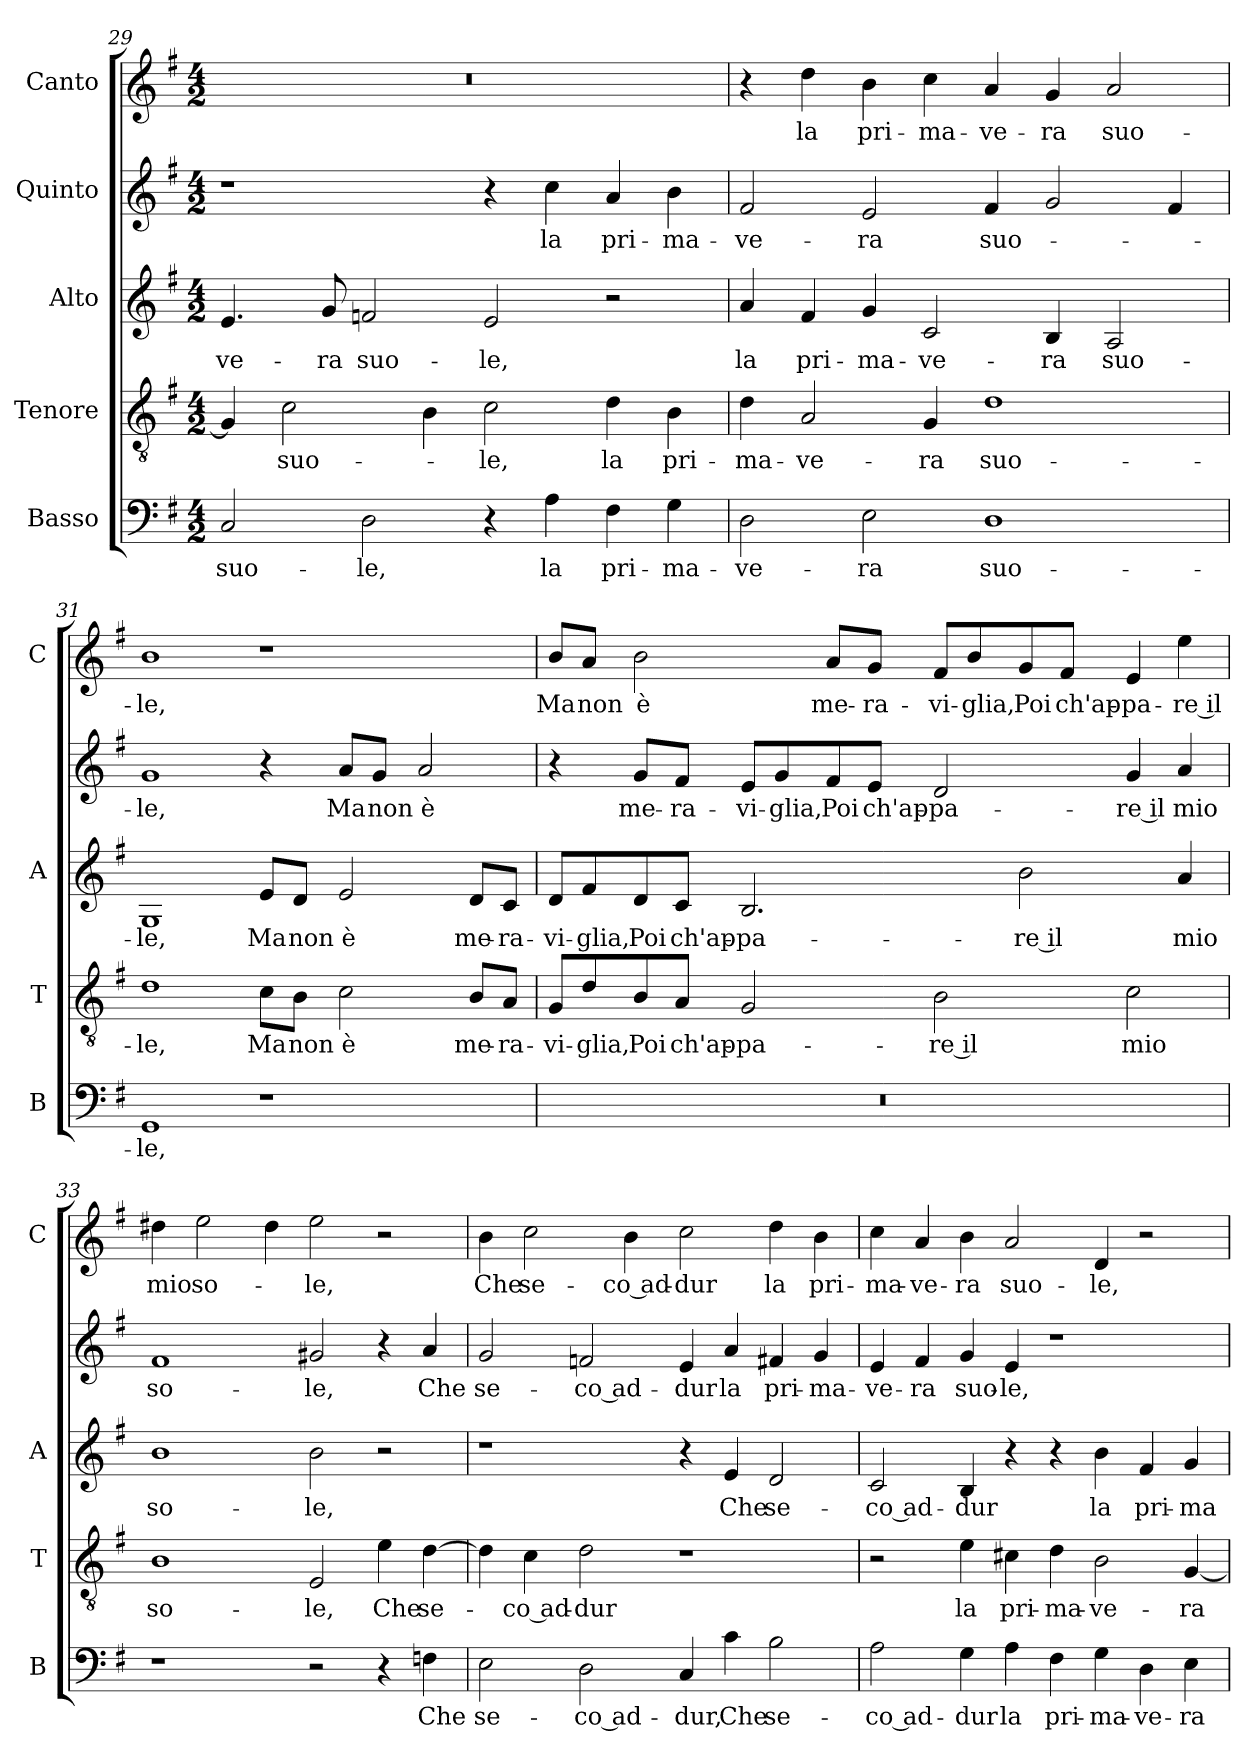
**kern	**text	**kern	**text	**kern	**text	**kern	**text	**kern	**text
*part5	*part5	*part4	*part4	*part3	*part3	*part2	*part2	*part1	*part1
*staff5	*staff5	*staff4	*staff4	*staff3	*staff3	*staff2	*staff2	*staff1	*staff1
*I"Basso	*	*I"Tenore	*	*I"Alto	*	*I"Quinto	*	*I"Canto	*
*I'B	*	*I'T	*	*I'A	*	*	*	*I'C	*
*clefF4	*	*clefGv2	*	*clefG2	*	*clefG2	*	*clefG2	*
*k[f#]	*	*k[f#]	*	*k[f#]	*	*k[f#]	*	*k[f#]	*
*G:	*	*G:	*	*G:	*	*G:	*	*G:	*
*M4/2	*	*M4/2	*	*M4/2	*	*M4/2	*	*M4/2	*
=29	=29	=29	=29	=29	=29	=29	=29	=29	=29
!	!LO:LY:b	!	!	!	!LO:LY:b	!	!	!	!
2C/	suo-	4G/]	.	4.e/	-ve-	1r	.	0r	.
!	!	!	!LO:LY:b	!	!	!	!	!	!
.	.	2c\	suo-	.	.	.	.	.	.
!	!	!	!	!	!LO:LY:b	!	!	!	!
.	.	.	.	8g/	-ra	.	.	.	.
!	!LO:LY:b	!	!	!	!LO:LY:b	!	!	!	!
2D\	-le,	.	.	2fn/	suo-	.	.	.	.
.	.	4B\	.	.	.	.	.	.	.
!	!	!	!LO:LY:b	!	!LO:LY:b	!	!	!	!
4r	.	2c\	-le,	2e/	-le,	4r	.	.	.
!	!LO:LY:b	!	!	!	!	!	!LO:LY:b	!	!
4A\	la	.	.	.	.	4cc\	la	.	.
!	!LO:LY:b	!	!LO:LY:b	!	!	!	!LO:LY:b	!	!
4F#\	pri-	4d\	la	2r	.	4a/	pri-	.	.
!	!LO:LY:b	!	!LO:LY:b	!	!	!	!LO:LY:b	!	!
4G\	-ma-	4B\	pri-	.	.	4b\	-ma-	.	.
=30	=30	=30	=30	=30	=30	=30	=30	=30	=30
!	!LO:LY:b	!	!LO:LY:b	!	!LO:LY:b	!	!LO:LY:b	!	!
2D\	-ve-	4d\	-ma-	4a/	la	2f#/	-ve-	4r	.
!	!	!	!LO:LY:b	!	!LO:LY:b	!	!	!	!LO:LY:b
.	.	2A/	-ve-	4f#/	pri-	.	.	4dd\	la
!	!LO:LY:b	!	!	!	!LO:LY:b	!	!LO:LY:b	!	!LO:LY:b
2E\	-ra	.	.	4g/	-ma-	2e/	-ra	4b\	pri-
!	!	!	!LO:LY:b	!	!LO:LY:b	!	!	!	!LO:LY:b
.	.	4G/	-ra	2c/	-ve-	.	.	4cc\	-ma-
!	!LO:LY:b	!	!LO:LY:b	!	!	!	!LO:LY:b	!	!LO:LY:b
1D	suo-	1d	suo-	.	.	4f#/	suo-	4a/	-ve-
!	!	!	!	!	!LO:LY:b	!	!	!	!LO:LY:b
.	.	.	.	4B/	-ra	2g/	.	4g/	-ra
!	!	!	!	!	!LO:LY:b	!	!	!	!LO:LY:b
.	.	.	.	2A/	suo-	.	.	2a/	suo-
.	.	.	.	.	.	4f#/	.	.	.
=31	=31	=31	=31	=31	=31	=31	=31	=31	=31
!	!LO:LY:b	!	!LO:LY:b	!	!LO:LY:b	!	!LO:LY:b	!	!LO:LY:b
1GG	-le,	1d	-le,	1G	-le,	1g	-le,	1b	-le,
!	!	!	!LO:LY:b	!	!LO:LY:b	!	!	!	!
1r	.	8c\L	Ma	8e/L	Ma	4r	.	1r	.
!	!	!	!LO:LY:b	!	!LO:LY:b	!	!	!	!
.	.	8B\J	non	8d/J	non	.	.	.	.
!	!	!	!LO:LY:b	!	!LO:LY:b	!	!LO:LY:b	!	!
.	.	2c\	è	2e/	è	8a/L	Ma	.	.
!	!	!	!	!	!	!	!LO:LY:b	!	!
.	.	.	.	.	.	8g/J	non	.	.
!	!	!	!	!	!	!	!LO:LY:b	!	!
.	.	.	.	.	.	2a/	è	.	.
!	!	!	!LO:LY:b	!	!LO:LY:b	!	!	!	!
.	.	8B/L	me-	8d/L	me-	.	.	.	.
!	!	!	!LO:LY:b	!	!LO:LY:b	!	!	!	!
.	.	8A/J	-ra-	8c/J	-ra-	.	.	.	.
!!LO:LB:g=z
=32	=32	=32	=32	=32	=32	=32	=32	=32	=32
!	!	!	!LO:LY:b	!	!LO:LY:b	!	!	!	!LO:LY:b
0r	.	8G/L	-vi-	8d/L	-vi-	4r	.	8b/L	Ma
!	!	!	!LO:LY:b	!	!LO:LY:b	!	!	!	!LO:LY:b
.	.	8d/	-glia,	8f#/	-glia,	.	.	8a/J	non
!	!	!	!LO:LY:b	!	!LO:LY:b	!	!LO:LY:b	!	!LO:LY:b
.	.	8B/	Poi	8d/	Poi	8g/L	me-	2b\	è
!	!	!	!LO:LY:b	!	!LO:LY:b	!	!LO:LY:b	!	!
.	.	8A/J	ch'ap-	8c/J	ch'ap-	8f#/J	-ra-	.	.
!	!	!	!LO:LY:b	!	!LO:LY:b	!	!LO:LY:b	!	!
.	.	2G/	-pa-	2.B/	-pa-	8e/L	-vi-	.	.
!	!	!	!	!	!	!	!LO:LY:b	!	!
.	.	.	.	.	.	8g/	-glia,	.	.
!	!	!	!	!	!	!	!LO:LY:b	!	!LO:LY:b
.	.	.	.	.	.	8f#/	Poi	8a/L	me-
!	!	!	!	!	!	!	!LO:LY:b	!	!LO:LY:b
.	.	.	.	.	.	8e/J	ch'ap-	8g/J	-ra-
!	!	!	!LO:LY:b	!	!	!	!LO:LY:b	!	!LO:LY:b
.	.	2B\	-re il	.	.	2d/	-pa-	8f#/L	-vi-
!	!	!	!	!	!	!	!	!	!LO:LY:b
.	.	.	.	.	.	.	.	8b/	-glia,
!	!	!	!	!	!LO:LY:b	!	!	!	!LO:LY:b
.	.	.	.	2b\	-re il	.	.	8g/	Poi
!	!	!	!	!	!	!	!	!	!LO:LY:b
.	.	.	.	.	.	.	.	8f#/J	ch'ap-
!	!	!	!LO:LY:b	!	!	!	!LO:LY:b	!	!LO:LY:b
.	.	2c\	mio	.	.	4g/	-re il	4e/	-pa-
!	!	!	!	!	!LO:LY:b	!	!LO:LY:b	!	!LO:LY:b
.	.	.	.	4a/	mio	4a/	mio	4ee\	-re il
=33	=33	=33	=33	=33	=33	=33	=33	=33	=33
!	!	!	!LO:LY:b	!	!LO:LY:b	!	!LO:LY:b	!	!LO:LY:b
1r	.	1B	so-	1b	so-	1f#	so-	4dd#X\	mio
!	!	!	!	!	!	!	!	!	!LO:LY:b
.	.	.	.	.	.	.	.	2ee\	so-
.	.	.	.	.	.	.	.	4dd#\	.
!	!	!	!LO:LY:b	!	!LO:LY:b	!	!LO:LY:b	!	!LO:LY:b
2r	.	2E/	-le,	2b\	-le,	2g#X/	-le,	2ee\	-le,
!	!	!	!LO:LY:b	!	!	!	!	!	!
4r	.	4e\	Che	2r	.	4r	.	2r	.
!	!LO:LY:b	!	!LO:LY:b	!	!	!	!LO:LY:b	!	!
4Fn\	Che	[4d\	se-	.	.	4a/	Che	.	.
=34	=34	=34	=34	=34	=34	=34	=34	=34	=34
!	!LO:LY:b	!	!	!	!	!	!LO:LY:b	!	!LO:LY:b
2E\	se-	4d\]	.	1r	.	2g/	se-	4b\	Che
!	!	!	!LO:LY:b	!	!	!	!	!	!LO:LY:b
.	.	4c\	-co ad-	.	.	.	.	2cc\	se-
!	!LO:LY:b	!	!LO:LY:b	!	!	!	!LO:LY:b	!	!
2D\	-co ad-	2d\	-dur	.	.	2fn/	-co ad-	.	.
!	!	!	!	!	!	!	!	!	!LO:LY:b
.	.	.	.	.	.	.	.	4b\	-co ad-
!	!LO:LY:b	!	!	!	!	!	!LO:LY:b	!	!LO:LY:b
4C/	-dur,	1r	.	4r	.	4e/	-dur	2cc\	-dur
!	!LO:LY:b	!	!	!	!LO:LY:b	!	!LO:LY:b	!	!
4c\	Che	.	.	4e/	Che	4a/	la	.	.
!	!LO:LY:b	!	!	!	!LO:LY:b	!	!LO:LY:b	!	!LO:LY:b
2B\	se-	.	.	2d/	se-	4f#X/	pri-	4dd\	la
!	!	!	!	!	!	!	!LO:LY:b	!	!LO:LY:b
.	.	.	.	.	.	4g/	-ma-	4b\	pri-
!!LO:LB:g=z
=35	=35	=35	=35	=35	=35	=35	=35	=35	=35
!	!LO:LY:b	!	!	!	!LO:LY:b	!	!LO:LY:b	!	!LO:LY:b
2A\	-co ad-	2r	.	2c/	-co ad-	4e/	-ve-	4cc\	-ma-
!	!	!	!	!	!	!	!LO:LY:b	!	!LO:LY:b
.	.	.	.	.	.	4f#/	-ra	4a/	-ve-
!	!LO:LY:b	!	!LO:LY:b	!	!LO:LY:b	!	!LO:LY:b	!	!LO:LY:b
4G\	-dur	4e\	la	4B/	-dur	4g/	suo-	4b\	-ra
!	!LO:LY:b	!	!LO:LY:b	!	!	!	!LO:LY:b	!	!LO:LY:b
4A\	la	4c#X\	pri-	4r	.	4e/	-le,	2a/	suo-
!	!LO:LY:b	!	!LO:LY:b	!	!	!	!	!	!
4F#\	pri-	4d\	-ma-	4r	.	1r	.	.	.
!	!LO:LY:b	!	!LO:LY:b	!	!LO:LY:b	!	!	!	!LO:LY:b
4G\	-ma-	2B\	-ve-	4b\	la	.	.	4d/	-le,
!	!LO:LY:b	!	!	!	!LO:LY:b	!	!	!	!
4D\	-ve-	.	.	4f#/	pri-	.	.	2r	.
!	!LO:LY:b	!	!LO:LY:b	!	!LO:LY:b	!	!	!	!
4E\	-ra	[4G/	-ra	4g/	-ma-	.	.	.	.
=	=	=	=	=	=	=	=	=	=
*-	*-	*-	*-	*-	*-	*-	*-	*-	*-
